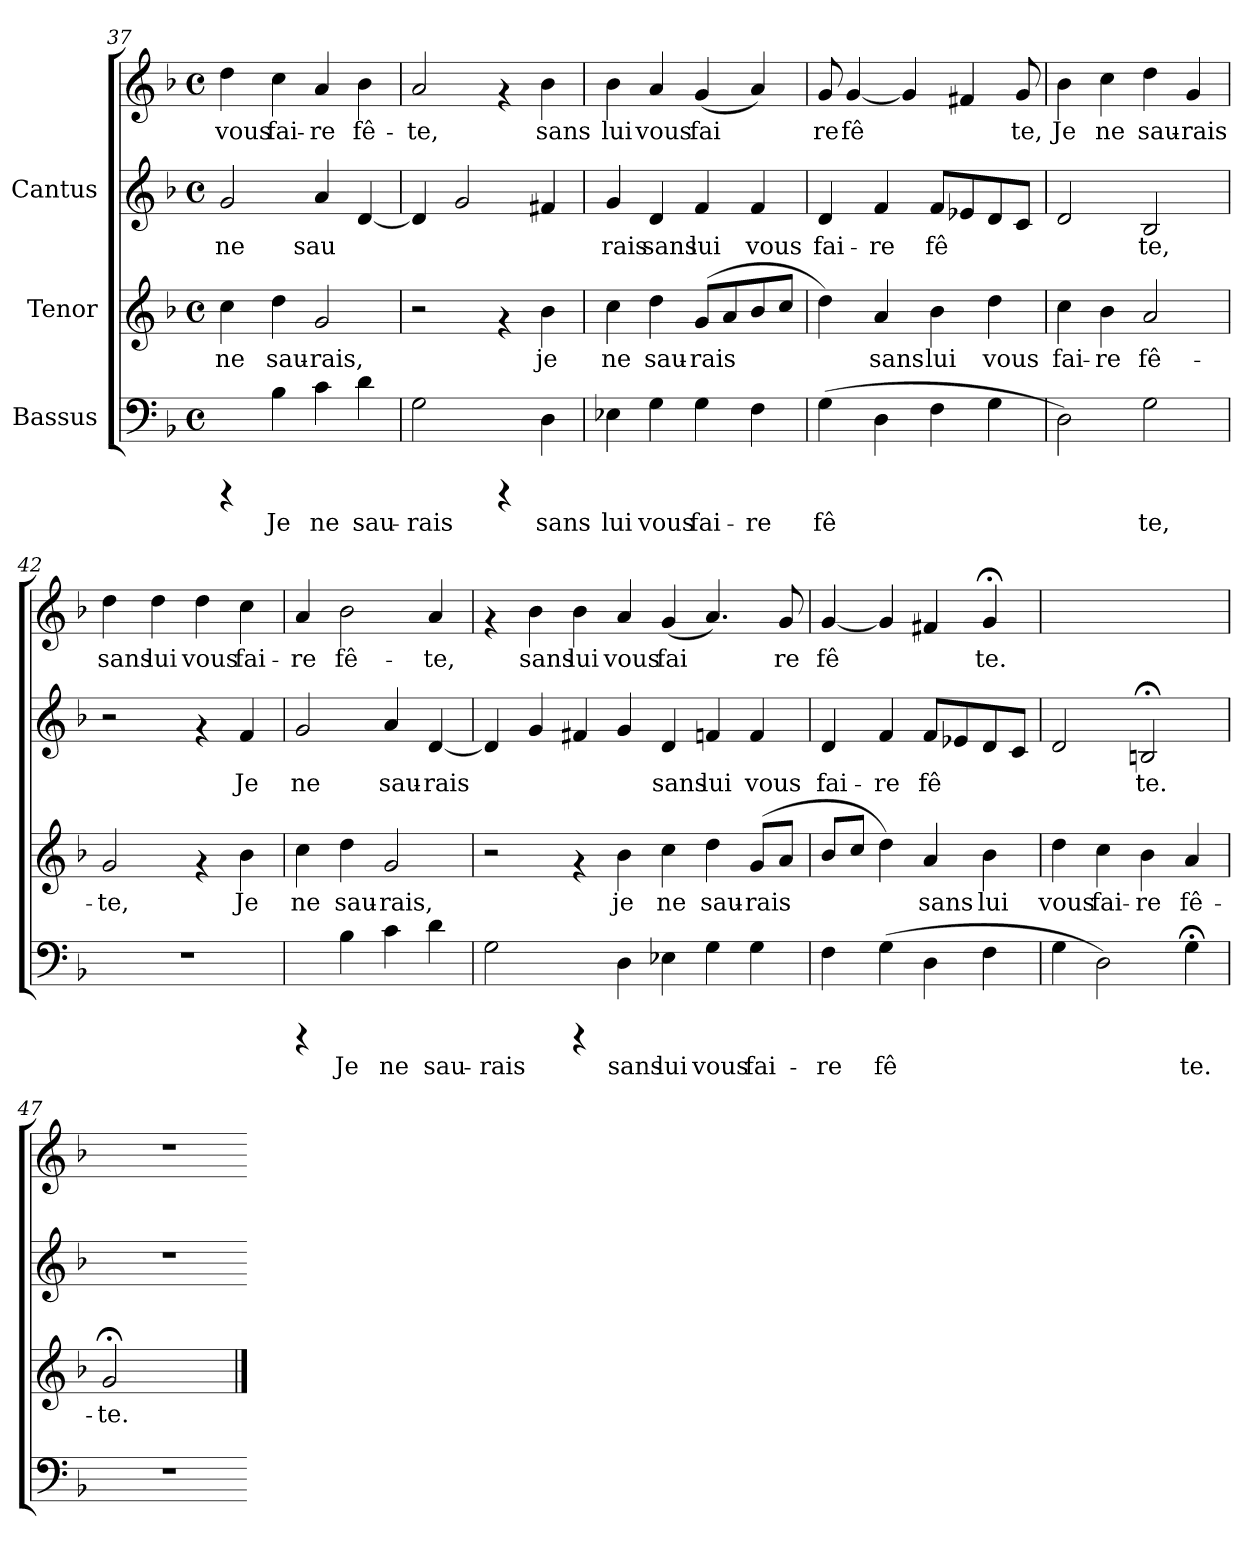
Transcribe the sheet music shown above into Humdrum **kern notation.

**kern	**text	**kern	**text	**kern	**text	**kern	**text
*part3	*part3	*part2	*part2	*part1	*part1	*part1	*part1
*staff4	*staff4	*staff3	*staff3	*staff2	*staff2	*staff1	*staff1
*I"Bassus	*	*I"Tenor	*	*I"Cantus	*	*	*
*clefF4	*	*clefG2	*	*clefG2	*	*clefG2	*
*k[b-]	*	*k[b-]	*	*k[b-]	*	*k[b-]	*
*F:	*	*F:	*	*F:	*	*F:	*
*M4/4	*	*M4/4	*	*M4/4	*	*M4/4	*
*met(c)	*	*met(c)	*	*met(c)	*	*met(c)	*
=37	=37	=37	=37	=37	=37	=37	=37
!	!	!	!LO:LY:b:cj	!	!LO:LY:b:cj	!	!LO:LY:b:cj
4rCCC	.	4cc\	ne	2g/	-ne	4dd\	vous
!	!LO:LY:b:cj	!	!LO:LY:b:cj	!	!	!	!LO:LY:b:cj
4B-\	Je	4dd\	sau-	.	.	4cc\	fai-
!	!LO:LY:b:cj	!	!LO:LY:b:cj	!	!LO:LY:b:cj	!	!LO:LY:b:cj
4c\	ne	2g/	-rais,	4a/	sau-	4a/	-re
!	!LO:LY:b:cj	!	!	!	!LO:LY:b:cj	!	!LO:LY:b:cj
4d\	sau-	.	.	[<4d/	--	4b-\	fê-
=38	=38	=38	=38	=38	=38	=38	=38
!	!LO:LY:b:cj	!	!	!	!	!	!LO:LY:b:cj
2G\	-rais	2r	.	4d/]	.	2a/	-te,
.	.	.	.	2g/	.	.	.
4rCCC	.	4rf	.	.	.	4rf	.
!	!LO:LY:b:cj	!	!LO:LY:b:cj	!	!	!	!LO:LY:b:cj
4D\	sans	4b-\	je	4f#X/	.	4b-\	sans
=39	=39	=39	=39	=39	=39	=39	=39
!	!LO:LY:b:cj	!	!LO:LY:b:cj	!	!LO:LY:b:cj	!	!LO:LY:b:cj
4E-X\	lui	4cc\	ne	4g/	-rais	4b-\	lui
!	!LO:LY:b:cj	!	!LO:LY:b:cj	!	!LO:LY:b:cj	!	!LO:LY:b:cj
4G\	vous	4dd\	sau-	4d/	sans	4a/	vous
!	!LO:LY:b:cj	!	!LO:LY:b:cj	!	!LO:LY:b:cj	!	!LO:LY:b:cj
4G\	fai-	(<8g/L	-rais	4f/	lui	(<4g/	fai-
!	!	!	!LO:LY:b:cj	!	!	!	!
.	.	8a/	.	.	.	.	.
!	!LO:LY:b:cj	!	!LO:LY:b:cj	!	!LO:LY:b:cj	!	!LO:LY:b:cj
4F\	-re	8b-/	.	4f/	vous	4a/)	--
!	!	!	!LO:LY:b:cj	!	!	!	!
.	.	8cc/J	.	.	.	.	.
!!LO:PB:g=z
=40	=40	=40	=40	=40	=40	=40	=40
!	!LO:LY:b:cj	!	!LO:LY:b:cj	!	!LO:LY:b:cj	!	!LO:LY:b:cj
(>4G\	fê-	4dd\)	.	4d/	fai-	8g/	re
!	!	!	!	!	!	!	!LO:LY:b:cj
.	.	.	.	.	.	[<4g/	fê-
!	!LO:LY:b:cj	!	!LO:LY:b:cj	!	!LO:LY:b:cj	!	!
4D\	--	4a/	sans	4f/	-re	.	.
!	!	!	!	!	!	!	!LO:LY:b:cj
.	.	.	.	.	.	4g/]	-
!	!LO:LY:b:cj	!	!LO:LY:b:cj	!	!LO:LY:b:cj	!	!
4F\	--	4b-\	lui	8f/L	fê-	.	.
!	!	!	!	!	!LO:LY:b:cj	!	!LO:LY:b:cj
.	.	.	.	8e-X/	--	4f#X/	.
!	!LO:LY:b:cj	!	!LO:LY:b:cj	!	!LO:LY:b:cj	!	!
4G\	--	4dd\	vous	8d/	--	.	.
!	!	!	!	!	!LO:LY:b:cj	!	!LO:LY:b:cj
.	.	.	.	8c/J	--	8g/	te,
=41	=41	=41	=41	=41	=41	=41	=41
!	!LO:LY:b:cj	!	!LO:LY:b:cj	!	!LO:LY:b:cj	!	!LO:LY:b:cj
2D\)	-	4cc\	fai-	2d/	.	4b-\	-Je
!	!	!	!LO:LY:b:cj	!	!	!	!LO:LY:b:cj
.	.	4b-\	-re	.	.	4cc\	ne
!	!LO:LY:b:cj	!	!LO:LY:b:cj	!	!LO:LY:b:cj	!	!LO:LY:b:cj
2G\	te,	2a/	fê-	2B-/	te,	4dd\	sau-
!	!	!	!	!	!	!	!LO:LY:b:cj
.	.	.	.	.	.	4g/	-rais
=42	=42	=42	=42	=42	=42	=42	=42
!	!	!	!LO:LY:b:cj	!	!	!	!LO:LY:b:cj
1r	.	2g/	-te,	2r	.	4dd\	sans
!	!	!	!	!	!	!	!LO:LY:b:cj
.	.	.	.	.	.	4dd\	lui
!	!	!	!	!	!	!	!LO:LY:b:cj
.	.	4rf	.	4rf	.	4dd\	vous
!	!	!	!LO:LY:b:cj	!	!LO:LY:b:cj	!	!LO:LY:b:cj
.	.	4b-\	Je	4f/	-Je	4cc\	fai-
!!LO:LB:g=z
=43	=43	=43	=43	=43	=43	=43	=43
!	!	!	!LO:LY:b:cj	!	!LO:LY:b:cj	!	!LO:LY:b:cj
4rCCC	.	4cc\	ne	2g/	ne	4a/	re
!	!LO:LY:b:cj	!	!LO:LY:b:cj	!	!	!	!LO:LY:b:cj
4B-\	Je	4dd\	sau-	.	.	2b-\	fê-
!	!LO:LY:b:cj	!	!LO:LY:b:cj	!	!LO:LY:b:cj	!	!
4c\	ne	2g/	-rais,	4a/	sau-	.	.
!	!LO:LY:b:cj	!	!	!	!LO:LY:b:cj	!	!LO:LY:b:cj
4d\	sau-	.	.	[<4d/	-rais	4a/	-te,
=44	=44	=44	=44	=44	=44	=44	=44
!	!LO:LY:b:cj	!	!	!	!	!	!
2G\	-rais	2r	.	4d/]	.	4rf	.
!	!	!	!	!	!	!	!LO:LY:b:cj
.	.	.	.	4g/	.	4b-\	sans
!	!	!	!	!	!	!	!LO:LY:b:cj
4rCCC	.	4rf	.	4f#X/	.	4b-\	lui
!	!LO:LY:b:cj	!	!LO:LY:b:cj	!	!LO:LY:b:cj	!	!LO:LY:b:cj
4D\	sans	4b-\	je	4g/	.	4a/	vous
!	!LO:LY:b:cj	!	!LO:LY:b:cj	!	!LO:LY:b:cj	!	!LO:LY:b:cj
4E-X\	lui	4cc\	ne	4d/	sans	(<4g/	fai-
!	!LO:LY:b:cj	!	!LO:LY:b:cj	!	!LO:LY:b:cj	!	!LO:LY:b:cj
4G\	vous	4dd\	sau-	4f/	lui	4.a/)	-
!	!LO:LY:b:cj	!	!LO:LY:b:cj	!	!LO:LY:b:cj	!	!
4G\	fai-	(<8g/L	-rais	4f/	vous	.	.
!	!	!	!LO:LY:b:cj	!	!	!	!LO:LY:b:cj
.	.	8a/J	.	.	.	8g/	re
=45	=45	=45	=45	=45	=45	=45	=45
!	!LO:LY:b:cj	!	!LO:LY:b:cj	!	!LO:LY:b:cj	!	!LO:LY:b:cj
4F\	-re	8b-/L	.	4d/	fai-	[<4g/	fê-
!	!	!	!LO:LY:b:cj	!	!	!	!
.	.	8cc/J	.	.	.	.	.
!	!LO:LY:b:cj	!	!LO:LY:b:cj	!	!LO:LY:b:cj	!	!LO:LY:b:cj
(>4G\	fê-	4dd\)	.	4f/	-re	4g/]	-
!	!LO:LY:b:cj	!	!LO:LY:b:cj	!	!LO:LY:b:cj	!	!LO:LY:b:cj
4D\	--	4a/	sans	8f/L	fê-	4f#X/	.
!	!	!	!	!	!LO:LY:b:cj	!	!
.	.	.	.	8e-X/	--	.	.
!	!LO:LY:b:cj	!	!LO:LY:b:cj	!	!LO:LY:b:cj	!	!LO:LY:b:cj
4F\	--	4b-\	lui	8d/	--	4g;</	te.
!	!	!	!	!	!LO:LY:b:cj	!	!
.	.	.	.	8c/J	--	.	.
!!LO:LB:g=z
=46	=46	=46	=46	=46	=46	=46	=46
!	!LO:LY:b:cj	!	!LO:LY:b:cj	!	!LO:LY:b:cj	!	!
4G\	-	4dd\	vous	2d/	-	1ryy	.
!	!LO:LY:b:cj	!	!LO:LY:b:cj	!	!	!	!
2D\)	.	4cc\	fai-	.	.	.	.
!	!	!	!LO:LY:b:cj	!	!LO:LY:b:cj	!	!
.	.	4b-\	-re	2Bn;</	te.	.	.
!	!LO:LY:b:cj	!	!LO:LY:b:cj	!	!	!	!
4G;<\	te.	4a/	fê-	.	.	.	.
=47	=47	=47	=47	=47	=47	=47	=47
!	!	!	!LO:LY:b:cj	!	!	!	!
1r	.	2g;</	-te.	1r	.	1r	.
.	.	2ryy	.	.	.	.	.
=	==	==	==	==	==	==	==
*-	*-	*-	*-	*-	*-	*-	*-
